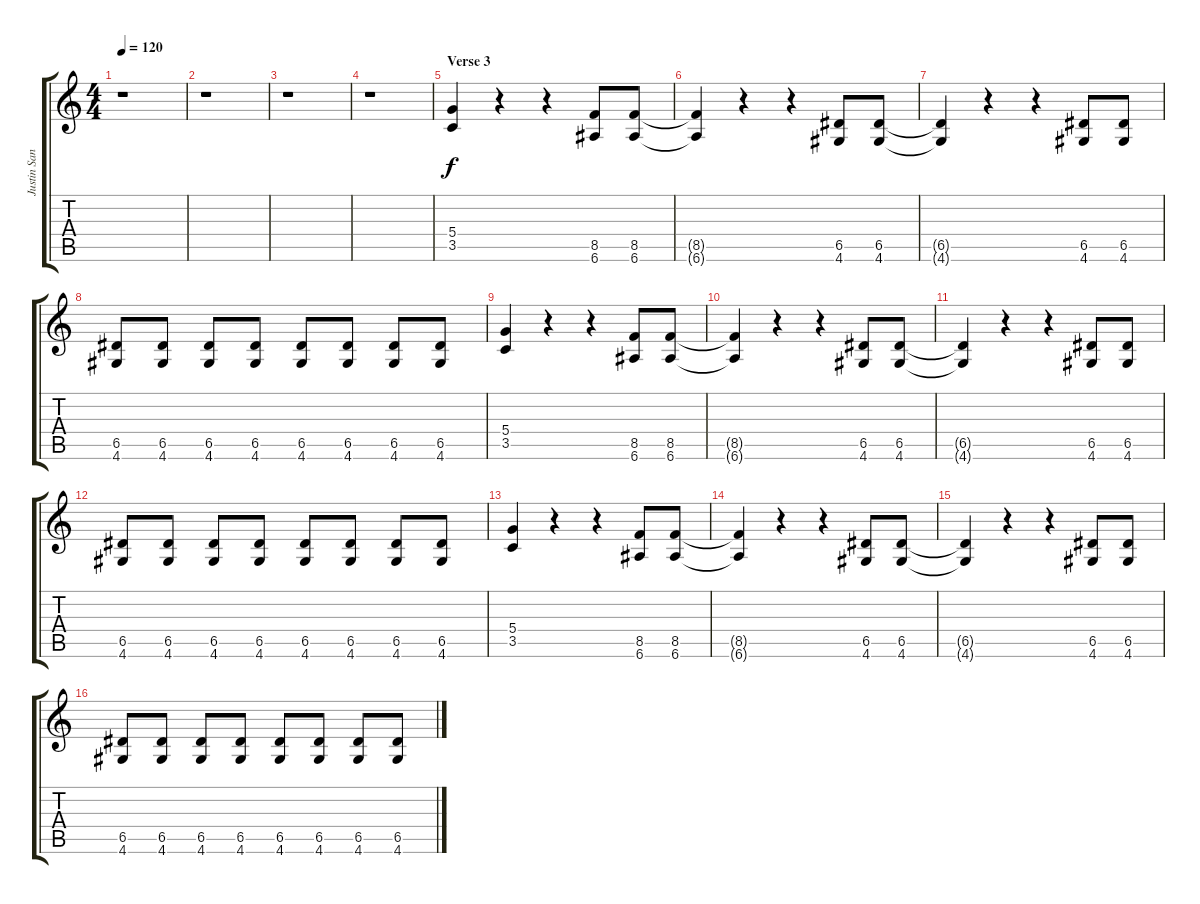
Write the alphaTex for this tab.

\track ("Justin Sane (Rhythm guitar)" "Justin San") {instrument overdrivenguitar}
\staff {score tabs}
\tuning (E4 B3 G3 D3 A2 E2) {hide}
\ts (4 4)
\tempo 120
\clef g2
\ks c
r.1{dy f} |
r.1 |
r.1 |
r.1 |
\section ("" "Verse 3")
(5.4 3.5).4 r.4 r.4 (8.5 6.6).8 (8.5 6.6).8 |
(8.5{t} 6.6{t}).4 r.4 r.4 (6.5 4.6).8 (6.5 4.6).8 |
(6.5{t} 4.6{t}).4 r.4 r.4 (6.5 4.6).8 (6.5 4.6).8 |
(6.5 4.6).8 (6.5 4.6).8 (6.5 4.6).8 (6.5 4.6).8 (6.5 4.6).8 (6.5 4.6).8 (6.5 4.6).8 (6.5 4.6).8 |
(5.4 3.5).4 r.4 r.4 (8.5 6.6).8 (8.5 6.6).8 |
(8.5{t} 6.6{t}).4 r.4 r.4 (6.5 4.6).8 (6.5 4.6).8 |
(6.5{t} 4.6{t}).4 r.4 r.4 (6.5 4.6).8 (6.5 4.6).8 |
(6.5 4.6).8 (6.5 4.6).8 (6.5 4.6).8 (6.5 4.6).8 (6.5 4.6).8 (6.5 4.6).8 (6.5 4.6).8 (6.5 4.6).8 |
(5.4 3.5).4 r.4 r.4 (8.5 6.6).8 (8.5 6.6).8 |
(8.5{t} 6.6{t}).4 r.4 r.4 (6.5 4.6).8 (6.5 4.6).8 |
(6.5{t} 4.6{t}).4 r.4 r.4 (6.5 4.6).8 (6.5 4.6).8 |
(6.5 4.6).8 (6.5 4.6).8 (6.5 4.6).8 (6.5 4.6).8 (6.5 4.6).8 (6.5 4.6).8 (6.5 4.6).8 (6.5 4.6).8
